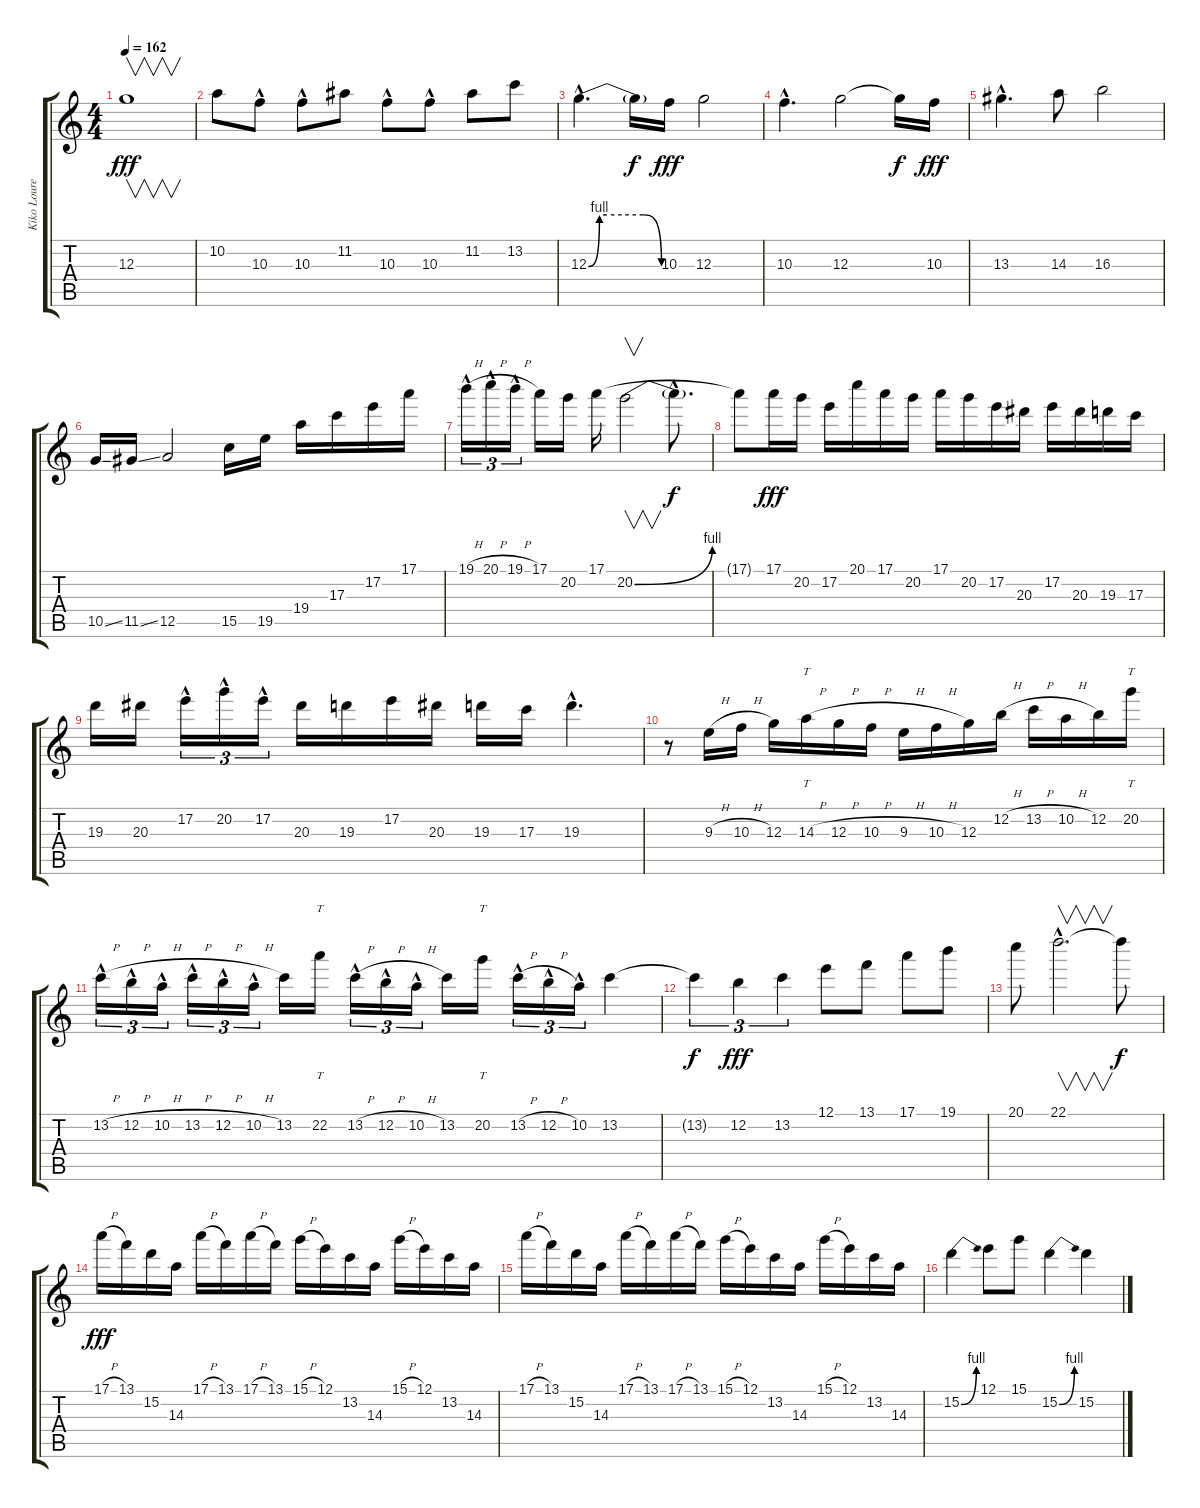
\track ("Kiko Loureiro" "Kiko Loure") {instrument overdrivenguitar}
\staff {score tabs}
\tuning (E4 B3 G3 D3 A2 E2) {hide}
\ts (4 4)
\tempo 162
\clef g2
\ks c
12.3.1{v dy fff} |
10.2.8 10.3{hac}.8 10.3{hac}.8 11.2.8 10.3{hac}.8 10.3{hac}.8 11.2.8 13.2.8 |
12.3{be (custom 0 0 9 4 15 4 45 4 60 0) hac}.4{d} 12.3{t}.16{dy f} 10.3.16{dy fff} 12.3.2 |
10.3{hac}.4{d} 12.3.2 12.3{t}.16{dy f} 10.3.16{dy fff} |
13.3{hac}.4{d} 14.3.8 16.3.2 |
10.5{ss}.16{volume 16 balance 8} 11.5{ss}.16 12.5.2 15.5.16 19.5.16 19.4.16 17.3.16 17.2.16 17.1.16 |
19.1{h hac}.16{tu (3 2)} 20.1{h hac}.16{tu (3 2)} 19.1{h hac}.16{tu (3 2)} 17.1.16 20.2.16 17.1.16 20.2{be (bend 0 0 60 4)}.2{v} 20.2{hac t}.8{d dy f} |
17.1{t}.8 17.1.16{dy fff} 20.2.16 17.2.16 20.1.16 17.1.16 20.2.16 17.1.16 20.2.16 17.2.16 20.3.16 17.2.16 20.3.16 19.3.16 17.3.16 |
19.3.16 20.3.16 17.2{hac}.16{tu (3 2)} 20.2{hac}.16{tu (3 2)} 17.2{hac}.16{tu (3 2)} 20.3.16 19.3.16 17.2.16 20.3.16 19.3.16 17.3.16 19.3{hac}.4{d} |
r.8 9.3{h}.16 10.3{h}.16 12.3.16 14.3{h}.16{tt} 12.3{h}.16 10.3{h}.16 9.3{h}.16 10.3{h}.16 12.3.16 12.2{h}.16 13.2{h}.16 10.2{h}.16 12.2.16 20.2.16{tt} |
13.2{h hac}.16{tu (3 2)} 12.2{h hac}.16{tu (3 2)} 10.2{h hac}.16{tu (3 2)} 13.2{h hac}.16{tu (3 2)} 12.2{h hac}.16{tu (3 2)} 10.2{h hac}.16{tu (3 2)} 13.2.16 22.2.16{tt} 13.2{h hac}.16{tu (3 2)} 12.2{h hac}.16{tu (3 2)} 10.2{h hac}.16{tu (3 2)} 13.2.16 20.2.16{tt} 13.2{h hac}.16{tu (3 2)} 12.2{h hac}.16{tu (3 2)} 10.2{hac}.16{tu (3 2)} 13.2.4 |
13.2{t}.4{tu (3 2) dy f} 12.2.4{tu (3 2) dy fff} 13.2.4{tu (3 2)} 12.1.8 13.1.8 17.1.8 19.1.8 |
20.1.8 22.1{hac}.2{v d} 22.1{t}.8{dy f} |
17.1{h}.16{dy fff volume 16 balance 8} 13.1.16 15.2.16 14.3.16 17.1{h}.16 13.1.16 17.1{h}.16 13.1.16 15.1{h}.16 12.1.16 13.2.16 14.3.16 15.1{h}.16 12.1.16 13.2.16 14.3.16 |
17.1{h}.16{volume 16 balance 8} 13.1.16 15.2.16 14.3.16 17.1{h}.16 13.1.16 17.1{h}.16 13.1.16 15.1{h}.16 12.1.16 13.2.16 14.3.16 15.1{h}.16 12.1.16 13.2.16 14.3.16 |
15.2{be (bend 0 0 60 4)}.4 12.1.8 15.1.8 15.2{be (bend 0 0 60 4)}.4 15.2.4
